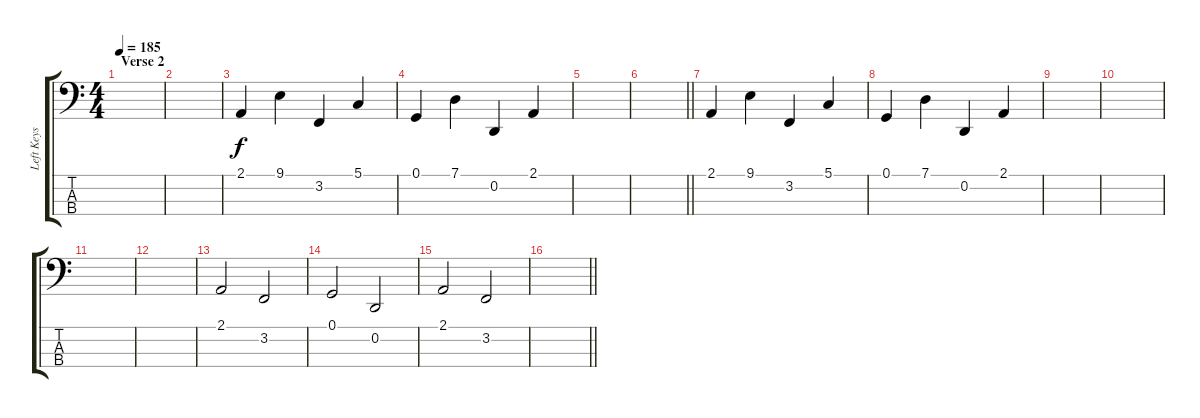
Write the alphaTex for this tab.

\track ("Left Keys" "Left Keys") {instrument accordion}
\staff {score tabs}
\tuning (G2 D2 A1 E1) {hide}
\ts (4 4)
\section ("" "Verse 2")
\tempo 185
\clef f4
\ks c
|
|
2.1.4 9.1.4 3.2.4 5.1.4 |
0.1.4 7.1.4 0.2.4 2.1.4 |
|
\barLineRight lightlight
|
2.1.4 9.1.4 3.2.4 5.1.4 |
0.1.4 7.1.4 0.2.4 2.1.4 |
|
|
|
|
2.1.2 3.2.2 |
0.1.2 0.2.2 |
2.1.2 3.2.2 |
\barLineRight lightlight
